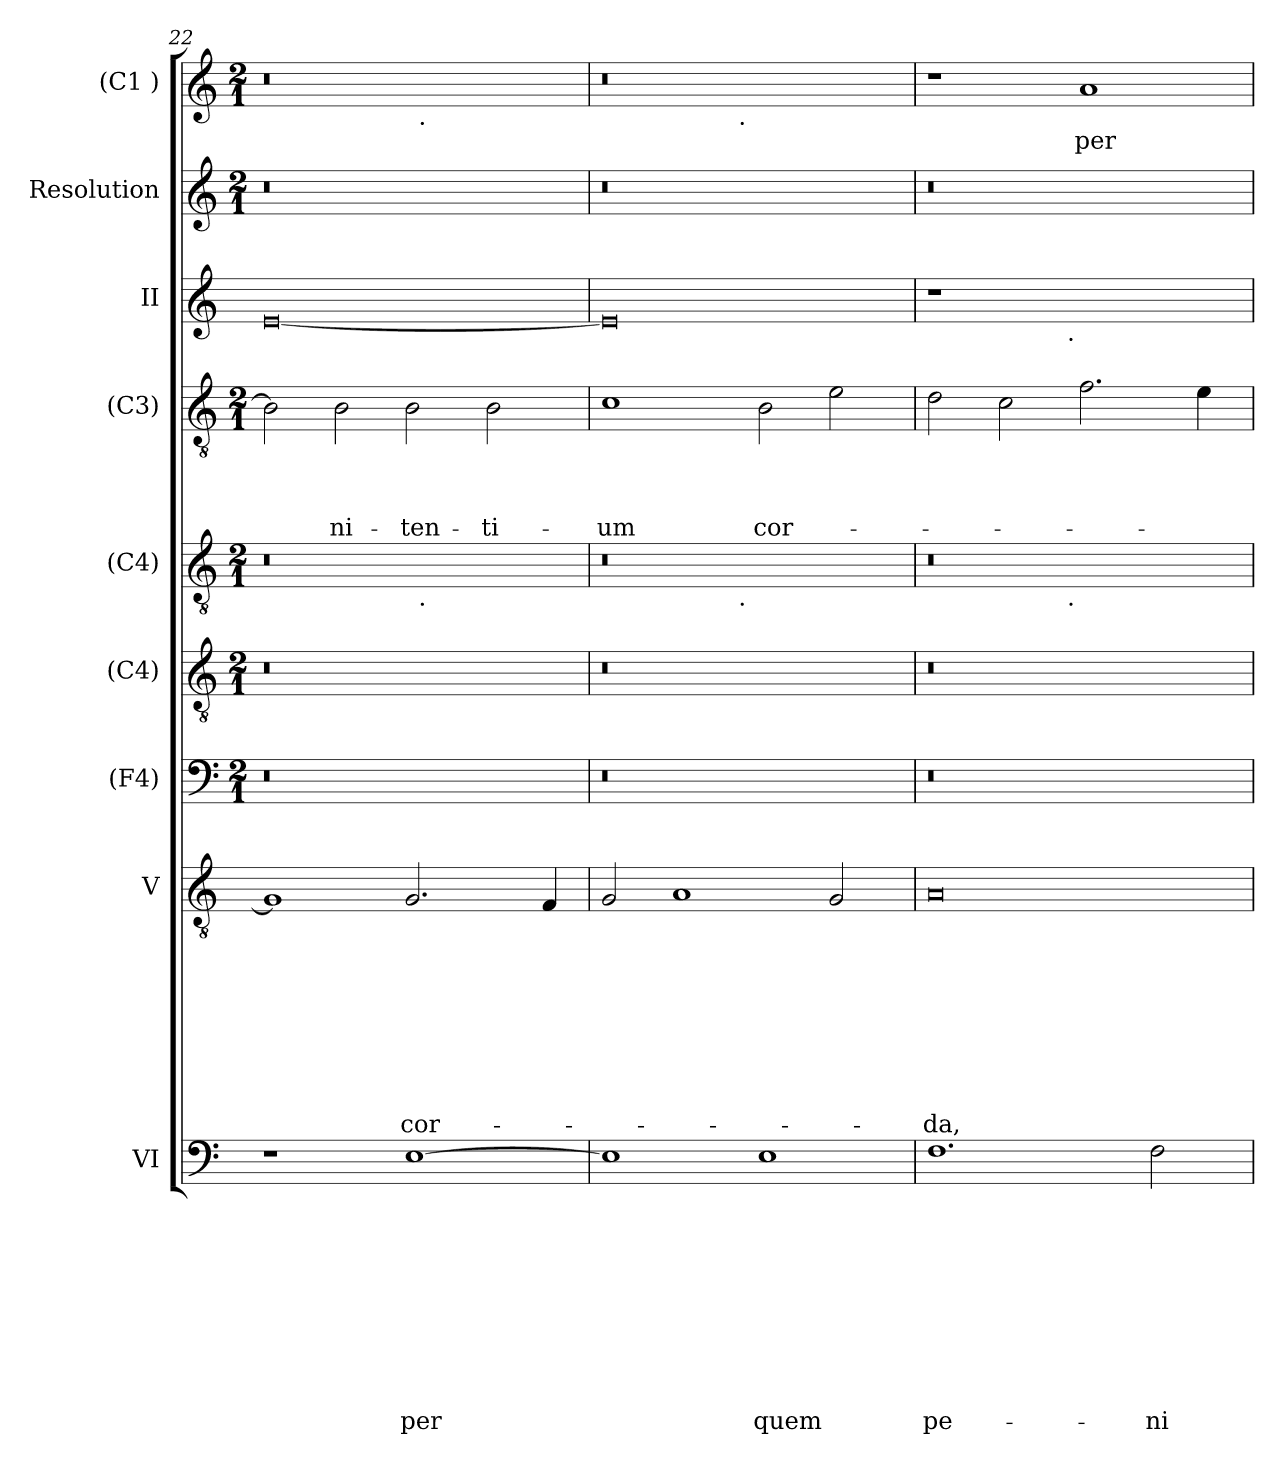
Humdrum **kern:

**kern	**text	**text	**text	**text	**text	**text	**text	**text	**text	**text	**kern	**text	**text	**text	**text	**text	**text	**text	**text	**text	**kern	**kern	**kern	**kern	**text	**text	**text	**text	**kern	**text	**kern	**kern	**text
*part9	*part9	*part9	*part9	*part9	*part9	*part9	*part9	*part9	*part9	*part9	*part8	*part8	*part8	*part8	*part8	*part8	*part8	*part8	*part8	*part8	*part7	*part6	*part5	*part4	*part4	*part4	*part4	*part4	*part3	*part3	*part2	*part1	*part1
*staff9	*staff9	*staff9	*staff9	*staff9	*staff9	*staff9	*staff9	*staff9	*staff9	*staff9	*staff8	*staff8	*staff8	*staff8	*staff8	*staff8	*staff8	*staff8	*staff8	*staff8	*staff7	*staff6	*staff5	*staff4	*staff4	*staff4	*staff4	*staff4	*staff3	*staff3	*staff2	*staff1	*staff1
*I"VI	*	*	*	*	*	*	*	*	*	*	*I"V	*	*	*	*	*	*	*	*	*	*I"(F4)	*I"(C4)	*I"(C4)	*I"(C3)	*	*	*	*	*I"II	*	*I"Resolution	*I"(C1 )	*
*I'VI	*	*	*	*	*	*	*	*	*	*	*I'V	*	*	*	*	*	*	*	*	*	*	*	*	*	*	*	*	*	*I'II	*	*	*	*
!!LO:LB:g=z
*clefF4	*	*	*	*	*	*	*	*	*	*	*clefGv2	*	*	*	*	*	*	*	*	*	*clefF4	*clefGv2	*clefGv2	*clefGv2	*	*	*	*	*clefG2	*	*clefG2	*clefG2	*
*k[]	*	*	*	*	*	*	*	*	*	*	*k[]	*	*	*	*	*	*	*	*	*	*k[]	*k[]	*k[]	*k[]	*	*	*	*	*k[]	*	*k[]	*k[]	*
*C:	*	*	*	*	*	*	*	*	*	*	*C:	*	*	*	*	*	*	*	*	*	*C:	*C:	*C:	*C:	*	*	*	*	*C:	*	*C:	*C:	*
*	*	*	*	*	*	*	*	*	*	*	*	*	*	*	*	*	*	*	*	*	*M2/1	*M2/1	*M2/1	*M2/1	*	*	*	*	*	*	*M2/1	*M2/1	*
=22	=22	=22	=22	=22	=22	=22	=22	=22	=22	=22	=22	=22	=22	=22	=22	=22	=22	=22	=22	=22	=22	=22	=22	=22	=22	=22	=22	=22	=22	=22	=22	=22	=22
*	*	*	*	*	*	*	*	*	*	*	*	*	*	*	*	*	*	*	*	*	*	*	*^	*	*	*	*	*	*	*	*	*^	*
1r	.	.	.	.	.	.	.	.	.	.	1G]	.	.	.	.	.	.	.	.	.	0r	0r	0r	1ryy	2B\]	.	.	.	.	[<0e	.	0r	0r	1ryy	.
!	!	!	!	!	!	!	!	!	!	!	!	!	!	!	!	!	!	!	!	!	!	!	!	!	!	!	!	!	!LO:LY:b	!	!	!	!	!	!
.	.	.	.	.	.	.	.	.	.	.	.	.	.	.	.	.	.	.	.	.	.	.	.	.	2B\	.	.	.	-ni-	.	.	.	.	.	.
!	!	!	!	!	!	!	!	!	!	!LO:LY:b	!	!	!	!	!	!	!	!	!	!LO:LY:b	!	!	!	!	!	!	!	!	!LO:LY:b	!	!	!	!	!	!
[>1E	.	.	.	.	.	.	.	.	.	per	2.G/	.	.	.	.	.	.	.	.	cor-	.	.	.	32ryy	2B\	.	.	.	-ten-	.	.	.	.	32ryy	.
!	!	!	!	!	!	!	!	!	!	!	!	!	!	!	!	!	!	!	!	!	!	!	!	!	!	!	!	!	!	!	!	!	!	!LO:TX:b:t=.	!
!	!	!	!	!	!	!	!	!	!	!	!	!	!	!	!	!	!	!	!	!	!	!	!	!LO:TX:b:t=.	!	!	!	!	!	!	!	!	!	!	!
.	.	.	.	.	.	.	.	.	.	.	.	.	.	.	.	.	.	.	.	.	.	.	.	2ryy	.	.	.	.	.	.	.	.	.	2ryy	.
!	!	!	!	!	!	!	!	!	!	!	!	!	!	!	!	!	!	!	!	!	!	!	!	!	!	!	!	!	!LO:LY:b	!	!	!	!	!	!
.	.	.	.	.	.	.	.	.	.	.	.	.	.	.	.	.	.	.	.	.	.	.	.	.	2B\	.	.	.	-ti-	.	.	.	.	.	.
.	.	.	.	.	.	.	.	.	.	.	.	.	.	.	.	.	.	.	.	.	.	.	.	4...ryy	.	.	.	.	.	.	.	.	.	4...ryy	.
.	.	.	.	.	.	.	.	.	.	.	4F/	.	.	.	.	.	.	.	.	.	.	.	.	.	.	.	.	.	.	.	.	.	.	.	.
=23	=23	=23	=23	=23	=23	=23	=23	=23	=23	=23	=23	=23	=23	=23	=23	=23	=23	=23	=23	=23	=23	=23	=23	=23	=23	=23	=23	=23	=23	=23	=23	=23	=23	=23	=23
!	!	!	!	!	!	!	!	!	!	!	!	!	!	!	!	!	!	!	!	!	!	!	!	!	!	!	!	!	!LO:LY:b	!	!	!	!	!	!
1E]	.	.	.	.	.	.	.	.	.	.	2G/	.	.	.	.	.	.	.	.	.	0r	0r	0r	2...ryy	1c	.	.	.	-um	0e]	.	0r	0r	2...ryy	.
.	.	.	.	.	.	.	.	.	.	.	1A	.	.	.	.	.	.	.	.	.	.	.	.	.	.	.	.	.	.	.	.	.	.	.	.
!	!	!	!	!	!	!	!	!	!	!	!	!	!	!	!	!	!	!	!	!	!	!	!	!	!	!	!	!	!	!	!	!	!	!LO:TX:b:t=.	!
!	!	!	!	!	!	!	!	!	!	!	!	!	!	!	!	!	!	!	!	!	!	!	!	!LO:TX:b:t=.	!	!	!	!	!	!	!	!	!	!	!
.	.	.	.	.	.	.	.	.	.	.	.	.	.	.	.	.	.	.	.	.	.	.	.	1ryy	.	.	.	.	.	.	.	.	.	1ryy	.
!	!	!	!	!	!	!	!	!	!	!LO:LY:b	!	!	!	!	!	!	!	!	!	!	!	!	!	!	!	!	!	!	!LO:LY:b	!	!	!	!	!	!
1E	.	.	.	.	.	.	.	.	.	quem	.	.	.	.	.	.	.	.	.	.	.	.	.	.	2B\	.	.	.	cor-	.	.	.	.	.	.
.	.	.	.	.	.	.	.	.	.	.	2G/	.	.	.	.	.	.	.	.	.	.	.	.	.	2e\	.	.	.	.	.	.	.	.	.	.
.	.	.	.	.	.	.	.	.	.	.	.	.	.	.	.	.	.	.	.	.	.	.	.	16ryy	.	.	.	.	.	.	.	.	.	16ryy	.
=24	=24	=24	=24	=24	=24	=24	=24	=24	=24	=24	=24	=24	=24	=24	=24	=24	=24	=24	=24	=24	=24	=24	=24	=24	=24	=24	=24	=24	=24	=24	=24	=24	=24	=24	=24
!	!	!	!	!	!	!	!	!	!	!LO:LY:b	!	!	!	!	!	!	!	!	!	!LO:LY:b	!	!	!	!	!	!	!	!	!	!	!	!	!	!	!
*	*	*	*	*	*	*	*	*	*	*	*	*	*	*	*	*	*	*	*	*	*	*	*	*	*	*	*	*	*	*^	*	*	*v	*v	*
1.F	.	.	.	.	.	.	.	.	.	pe-	0A	.	.	.	.	.	.	.	.	-da,	0r	0r	0r	2ryy	2d\	.	.	.	.	1r	2ryy	.	0r	1r	.
.	.	.	.	.	.	.	.	.	.	.	.	.	.	.	.	.	.	.	.	.	.	.	.	4...ryy	2c\	.	.	.	.	.	4...ryy	.	.	.	.
!	!	!	!	!	!	!	!	!	!	!	!	!	!	!	!	!	!	!	!	!	!	!	!	!	!	!	!	!	!	!	!LO:TX:b:t=.	!	!	!	!
!	!	!	!	!	!	!	!	!	!	!	!	!	!	!	!	!	!	!	!	!	!	!	!	!LO:TX:b:t=.	!	!	!	!	!	!	!	!	!	!	!
.	.	.	.	.	.	.	.	.	.	.	.	.	.	.	.	.	.	.	.	.	.	.	.	1ryy	.	.	.	.	.	.	1ryy	.	.	.	.
!	!	!	!	!	!	!	!	!	!	!	!	!	!	!	!	!	!	!	!	!	!	!	!	!	!	!	!	!	!	!	!	!	!	!	!LO:LY:b
.	.	.	.	.	.	.	.	.	.	.	.	.	.	.	.	.	.	.	.	.	.	.	.	.	2.f\	.	.	.	.	1ryy	.	.	.	1a	per
!	!	!	!	!	!	!	!	!	!	!LO:LY:b	!	!	!	!	!	!	!	!	!	!	!	!	!	!	!	!	!	!	!	!	!	!	!	!	!
2F\	.	.	.	.	.	.	.	.	.	-ni-	.	.	.	.	.	.	.	.	.	.	.	.	.	.	.	.	.	.	.	.	.	.	.	.	.
.	.	.	.	.	.	.	.	.	.	.	.	.	.	.	.	.	.	.	.	.	.	.	.	.	4e\	.	.	.	.	.	.	.	.	.	.
.	.	.	.	.	.	.	.	.	.	.	.	.	.	.	.	.	.	.	.	.	.	.	.	32ryy	.	.	.	.	.	.	32ryy	.	.	.	.
*	*	*	*	*	*	*	*	*	*	*	*	*	*	*	*	*	*	*	*	*	*	*	*v	*v	*	*	*	*	*	*v	*v	*	*	*	*
=	=	=	=	=	=	=	=	=	=	=	=	=	=	=	=	=	=	=	=	=	=	=	=	=	=	=	=	=	=	=	=	=	=
*-	*-	*-	*-	*-	*-	*-	*-	*-	*-	*-	*-	*-	*-	*-	*-	*-	*-	*-	*-	*-	*-	*-	*-	*-	*-	*-	*-	*-	*-	*-	*-	*-	*-
